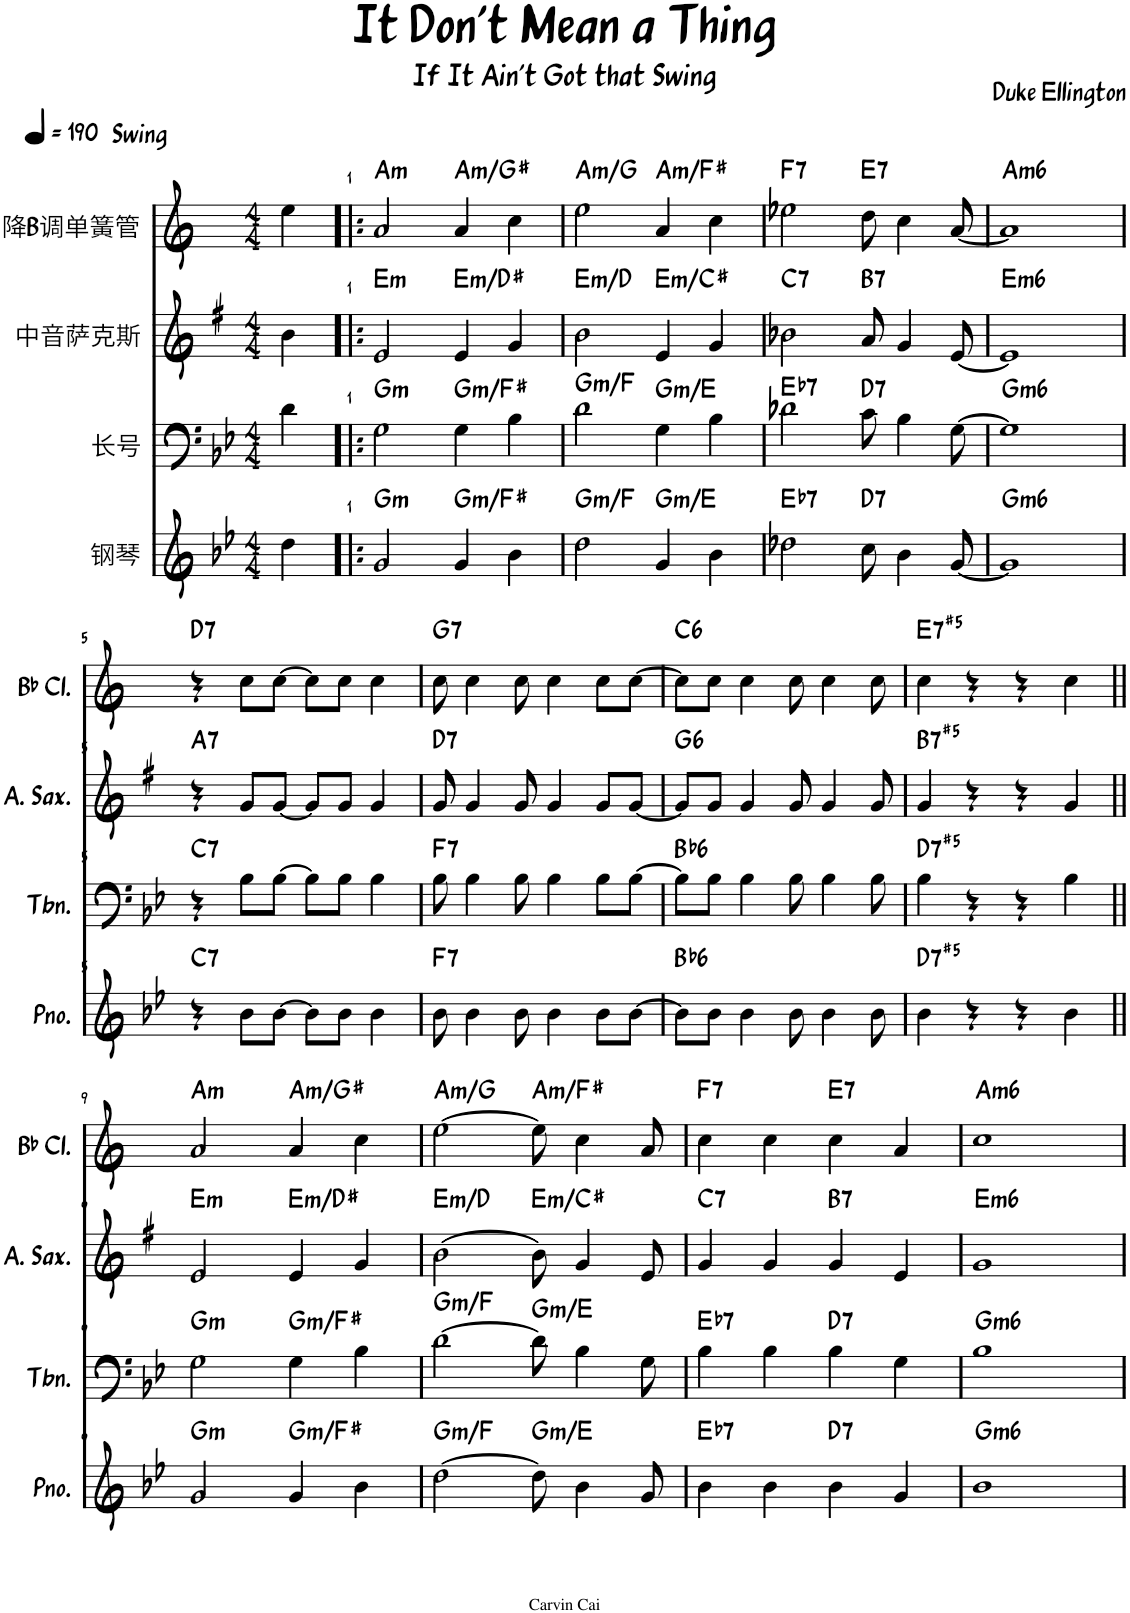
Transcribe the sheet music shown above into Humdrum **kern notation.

**kern	**harte	**kern	**harte	**kern	**harte	**kern	**harte
*part4	*part4	*part3	*part3	*part2	*part2	*part1	*part1
*staff4	*	*staff3	*	*staff2	*	*staff1	*
*I"钢琴	*	*I"长号	*	*I"中音萨克斯	*	*I"降B调单簧管	*
*clefG2	*	*clefF4	*	*clefG2	*	*clefG2	*
*	*	*	*	*Trd5c9	*	*Trd1c2	*
*k[b-e-]	*	*k[b-e-]	*	*k[f#]	*	*k[]	*
*M4/4	*	*M4/4	*	*M4/4	*	*M4/4	*
*MM190	*	*MM190	*	*MM190	*	*MM190	*
=	=	=	=	=	=	=	=
!	!	!	!	!	!	!LO:TX:a:B:t=Swing	!
4dd\	.	4d\	.	4b\	.	4ee\	.
=1!|:	=1!|:	=1!|:	=1!|:	=1!|:	=1!|:	=1!|:	=1!|:
!	!LO:H:kt=m	!	!LO:H:kt=m	!	!LO:H:kt=m	!	!LO:H:kt=m
2g/	G:min	2G\	G:min	2e/	E:min	2a/	A:min
!	!LO:H:kt=m	!	!LO:H:kt=m	!	!LO:H:kt=m	!	!LO:H:kt=m
4g/	G:min/7	4G\	G:min/7	4e/	E:min/7	4a/	A:min/7
4b-\	.	4B-\	.	4g/	.	4cc\	.
=2	=2	=2	=2	=2	=2	=2	=2
!	!LO:H:kt=m	!	!LO:H:kt=m	!	!LO:H:kt=m	!	!LO:H:kt=m
2dd\	G:min/b7	2d\	G:min/b7	2b\	E:min/b7	2ee\	A:min/b7
!	!LO:H:kt=m	!	!LO:H:kt=m	!	!LO:H:kt=m	!	!LO:H:kt=m
4g/	G:min/6	4G\	G:min/6	4e/	E:min/6	4a/	A:min/6
4b-\	.	4B-\	.	4g/	.	4cc\	.
=3	=3	=3	=3	=3	=3	=3	=3
!	!LO:H:kt=7	!	!LO:H:kt=7	!	!LO:H:kt=7	!	!LO:H:kt=7
2dd-X\	Eb:7	2d-X\	Eb:7	2b-X\	C:7	2ee-X\	F:7
!	!LO:H:kt=7	!	!LO:H:kt=7	!	!LO:H:kt=7	!	!LO:H:kt=7
8cc\	D:7	8c\	D:7	8a/	B:7	8dd\	E:7
4b-\	.	4B-\	.	4g/	.	4cc\	.
[8g/	.	[8G\	.	[8e/	.	[8a/	.
=4	=4	=4	=4	=4	=4	=4	=4
!	!LO:H:kt=m6	!	!LO:H:kt=m6	!	!LO:H:kt=m6	!	!LO:H:kt=m6
1g]	G:min6	1G]	G:min6	1e]	E:min6	1a]	A:min6
!!LO:LB:g=z
=5	=5	=5	=5	=5	=5	=5	=5
!	!LO:H:kt=7	!	!LO:H:kt=7	!	!LO:H:kt=7	!	!LO:H:kt=7
4r	C:7	4r	C:7	4r	A:7	4r	D:7
8b-\L	.	8B-\L	.	8g/L	.	8cc\L	.
[8b-\J	.	[8B-\J	.	[8g/J	.	[8cc\J	.
8b-\L]	.	8B-\L]	.	8g/L]	.	8cc\L]	.
8b-\J	.	8B-\J	.	8g/J	.	8cc\J	.
4b-\	.	4B-\	.	4g/	.	4cc\	.
=6	=6	=6	=6	=6	=6	=6	=6
!	!LO:H:kt=7	!	!LO:H:kt=7	!	!LO:H:kt=7	!	!LO:H:kt=7
8b-\	F:7	8B-\	F:7	8g/	D:7	8cc\	G:7
4b-\	.	4B-\	.	4g/	.	4cc\	.
8b-\	.	8B-\	.	8g/	.	8cc\	.
4b-\	.	4B-\	.	4g/	.	4cc\	.
8b-\L	.	8B-\L	.	8g/L	.	8cc\L	.
[8b-\J	.	[8B-\J	.	[8g/J	.	[8cc\J	.
=7	=7	=7	=7	=7	=7	=7	=7
!	!LO:H:kt=6	!	!LO:H:kt=6	!	!LO:H:kt=6	!	!LO:H:kt=6
8b-\L]	Bb:maj6	8B-\L]	Bb:maj6	8g/L]	G:maj6	8cc\L]	C:maj6
8b-\J	.	8B-\J	.	8g/J	.	8cc\J	.
4b-\	.	4B-\	.	4g/	.	4cc\	.
8b-\	.	8B-\	.	8g/	.	8cc\	.
4b-\	.	4B-\	.	4g/	.	4cc\	.
8b-\	.	8B-\	.	8g/	.	8cc\	.
=8	=8	=8	=8	=8	=8	=8	=8
!	!LO:H:kt=7	!	!LO:H:kt=7	!	!LO:H:kt=7	!	!LO:H:kt=7
4b-\	D:(3,#5,b7)	4B-\	D:(3,#5,b7)	4g/	B:(3,#5,b7)	4cc\	E:(3,#5,b7)
4r	.	4r	.	4r	.	4r	.
4r	.	4r	.	4r	.	4r	.
4b-\	.	4B-\	.	4g/	.	4cc\	.
!!LO:LB:g=z
=9||	=9||	=9||	=9||	=9||	=9||	=9||	=9||
!	!LO:H:kt=m	!	!LO:H:kt=m	!	!LO:H:kt=m	!	!LO:H:kt=m
2g/	G:min	2G\	G:min	2e/	E:min	2a/	A:min
!	!LO:H:kt=m	!	!LO:H:kt=m	!	!LO:H:kt=m	!	!LO:H:kt=m
4g/	G:min/7	4G\	G:min/7	4e/	E:min/7	4a/	A:min/7
4b-\	.	4B-\	.	4g/	.	4cc\	.
=10	=10	=10	=10	=10	=10	=10	=10
!	!LO:H:kt=m	!	!LO:H:kt=m	!	!LO:H:kt=m	!	!LO:H:kt=m
[2dd\	G:min/b7	[2d\	G:min/b7	[2b\	E:min/b7	[2ee\	A:min/b7
!	!LO:H:kt=m	!	!LO:H:kt=m	!	!LO:H:kt=m	!	!LO:H:kt=m
8dd\]	G:min/6	8d\]	G:min/6	8b\]	E:min/6	8ee\]	A:min/6
4b-\	.	4B-\	.	4g/	.	4cc\	.
8g/	.	8G\	.	8e/	.	8a/	.
=11	=11	=11	=11	=11	=11	=11	=11
!	!LO:H:kt=7	!	!LO:H:kt=7	!	!LO:H:kt=7	!	!LO:H:kt=7
4b-\	Eb:7	4B-\	Eb:7	4g/	C:7	4cc\	F:7
4b-\	.	4B-\	.	4g/	.	4cc\	.
!	!LO:H:kt=7	!	!LO:H:kt=7	!	!LO:H:kt=7	!	!LO:H:kt=7
4b-\	D:7	4B-\	D:7	4g/	B:7	4cc\	E:7
4g/	.	4G\	.	4e/	.	4a/	.
=12	=12	=12	=12	=12	=12	=12	=12
!	!LO:H:kt=m6	!	!LO:H:kt=m6	!	!LO:H:kt=m6	!	!LO:H:kt=m6
1b-	G:min6	1B-	G:min6	1g	E:min6	1cc	A:min6
=	=	=	=	=	=	=	=
*-	*-	*-	*-	*-	*-	*-	*-
